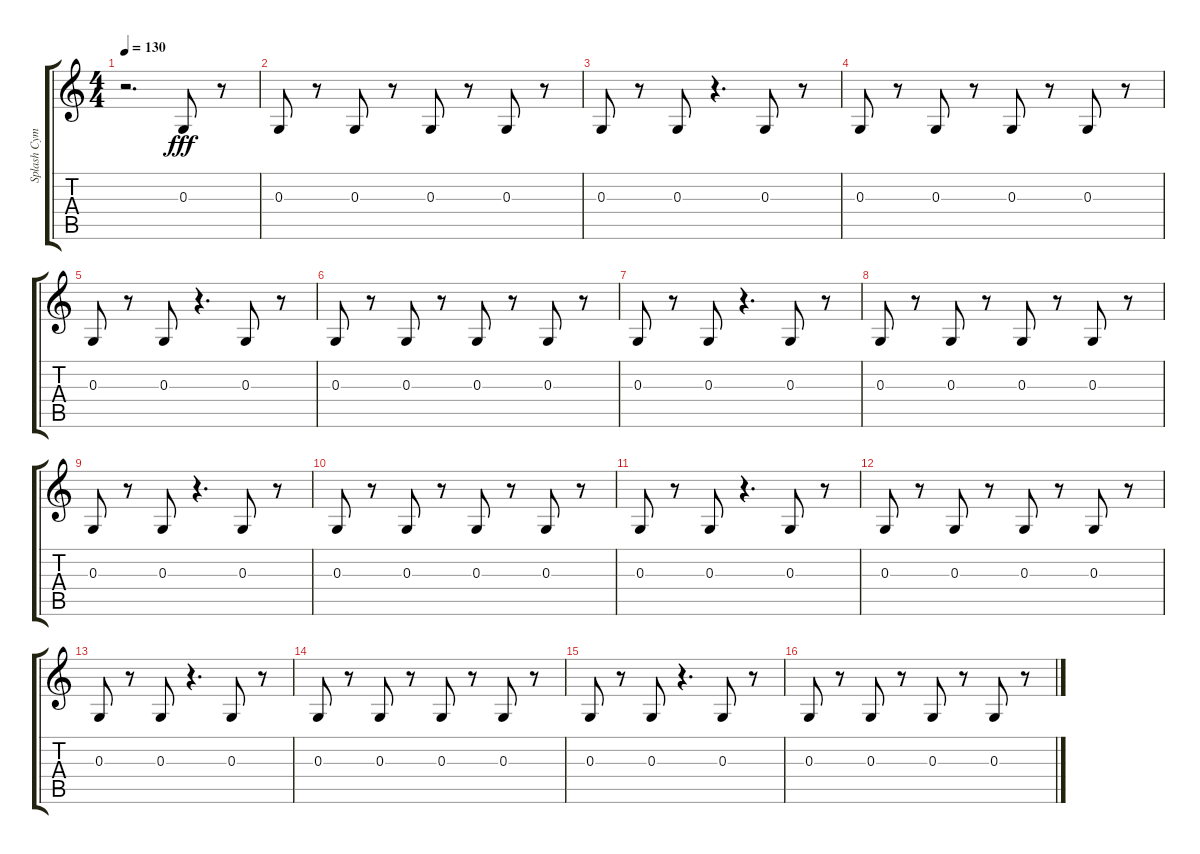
\track ("Splash Cymbal" "Splash Cym") {instrument acousticgrandpiano}
\staff {score tabs}
\tuning (E4 B3 G3 D3 A2 E2) {hide}
\ts (4 4)
\tempo 130
\clef g2
\ks c
r.2{d dy fff} 0.3.8 r.8 |
0.3.8 r.8 0.3.8 r.8 0.3.8 r.8 0.3.8 r.8 |
0.3.8 r.8 0.3.8 r.4{d} 0.3.8 r.8 |
0.3.8 r.8 0.3.8 r.8 0.3.8 r.8 0.3.8 r.8 |
0.3.8 r.8 0.3.8 r.4{d} 0.3.8 r.8 |
0.3.8 r.8 0.3.8 r.8 0.3.8 r.8 0.3.8 r.8 |
0.3.8 r.8 0.3.8 r.4{d} 0.3.8 r.8 |
0.3.8 r.8 0.3.8 r.8 0.3.8 r.8 0.3.8 r.8 |
0.3.8 r.8 0.3.8 r.4{d} 0.3.8 r.8 |
0.3.8 r.8 0.3.8 r.8 0.3.8 r.8 0.3.8 r.8 |
0.3.8 r.8 0.3.8 r.4{d} 0.3.8 r.8 |
0.3.8 r.8 0.3.8 r.8 0.3.8 r.8 0.3.8 r.8 |
0.3.8 r.8 0.3.8 r.4{d} 0.3.8 r.8 |
0.3.8 r.8 0.3.8 r.8 0.3.8 r.8 0.3.8 r.8 |
0.3.8 r.8 0.3.8 r.4{d} 0.3.8 r.8 |
0.3.8 r.8 0.3.8 r.8 0.3.8 r.8 0.3.8 r.8
